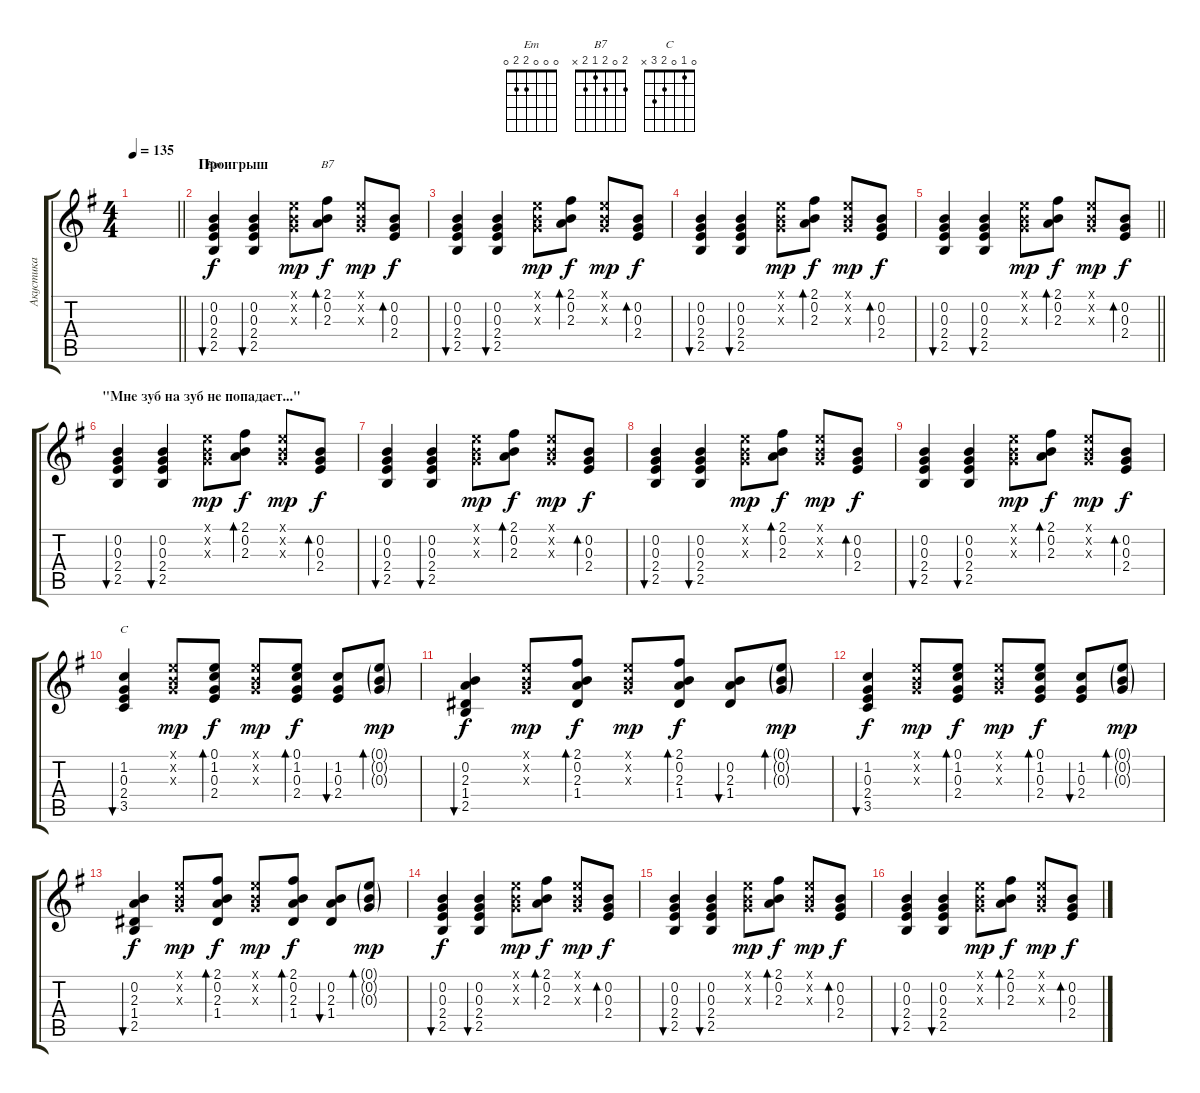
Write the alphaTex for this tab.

\track ("Акустика" "Акустика") {instrument acousticguitarsteel}
\staff {score tabs}
\tuning (E4 B3 G3 D3 A2 E2) {hide}
\chord ("Em" 0 0 0 2 2 0)
\chord ("B7" 2 0 2 1 2 x)
\chord ("C" 0 1 0 2 3 x)
\ts (4 4)
\tempo 135
\clef g2
\barLineRight lightlight
\ks eminor
|
\section ("" "Проигрыш")
(0.2 0.3 2.4 2.5).4{bu 60 ch "Em" dy f} (0.2 0.3 2.4 2.5).4{bu 30} (0.1{x} 0.2{x} 0.3{x}).8{dy mp} (2.1 0.2 2.3).8{bd 30 ch "B7" dy f} (0.1{x} 0.2{x} 0.3{x}).8{dy mp} (0.2 0.3 2.4).8{bd 30 dy f} |
(0.2 0.3 2.4 2.5).4{bu 60} (0.2 0.3 2.4 2.5).4{bu 30} (0.1{x} 0.2{x} 0.3{x}).8{dy mp} (2.1 0.2 2.3).8{bd 30 dy f} (0.1{x} 0.2{x} 0.3{x}).8{dy mp} (0.2 0.3 2.4).8{bd 30 dy f} |
(0.2 0.3 2.4 2.5).4{bu 60} (0.2 0.3 2.4 2.5).4{bu 30} (0.1{x} 0.2{x} 0.3{x}).8{dy mp} (2.1 0.2 2.3).8{bd 30 dy f} (0.1{x} 0.2{x} 0.3{x}).8{dy mp} (0.2 0.3 2.4).8{bd 30 dy f} |
\barLineRight lightlight
(0.2 0.3 2.4 2.5).4{bu 60} (0.2 0.3 2.4 2.5).4{bu 30} (0.1{x} 0.2{x} 0.3{x}).8{dy mp} (2.1 0.2 2.3).8{bd 30 dy f} (0.1{x} 0.2{x} 0.3{x}).8{dy mp} (0.2 0.3 2.4).8{bd 30 dy f} |
\section ("" "\"Мне зуб на зуб не попадает...\"")
(0.2 0.3 2.4 2.5).4{bu 60} (0.2 0.3 2.4 2.5).4{bu 30} (0.1{x} 0.2{x} 0.3{x}).8{dy mp} (2.1 0.2 2.3).8{bd 30 dy f} (0.1{x} 0.2{x} 0.3{x}).8{dy mp} (0.2 0.3 2.4).8{bd 30 dy f} |
(0.2 0.3 2.4 2.5).4{bu 60} (0.2 0.3 2.4 2.5).4{bu 30} (0.1{x} 0.2{x} 0.3{x}).8{dy mp} (2.1 0.2 2.3).8{bd 30 dy f} (0.1{x} 0.2{x} 0.3{x}).8{dy mp} (0.2 0.3 2.4).8{bd 30 dy f} |
(0.2 0.3 2.4 2.5).4{bu 60} (0.2 0.3 2.4 2.5).4{bu 30} (0.1{x} 0.2{x} 0.3{x}).8{dy mp} (2.1 0.2 2.3).8{bd 30 dy f} (0.1{x} 0.2{x} 0.3{x}).8{dy mp} (0.2 0.3 2.4).8{bd 30 dy f} |
(0.2 0.3 2.4 2.5).4{bu 60} (0.2 0.3 2.4 2.5).4{bu 30} (0.1{x} 0.2{x} 0.3{x}).8{dy mp} (2.1 0.2 2.3).8{bd 30 dy f} (0.1{x} 0.2{x} 0.3{x}).8{dy mp} (0.2 0.3 2.4).8{bd 30 dy f} |
(1.2 0.3 2.4 3.5).4{bu 30 ch "C"} (0.1{x} 0.2{x} 0.3{x}).8{dy mp} (0.1 1.2 0.3 2.4).8{bd 30 dy f} (0.1{x} 0.2{x} 0.3{x}).8{dy mp} (0.1 1.2 0.3 2.4).8{bd 30 dy f} (1.2 0.3 2.4).8{bu 30} (0.1{g} 0.2{g} 0.3{g}).8{bd 30 dy mp} |
(0.2 2.3 1.4 2.5).4{bu 30 dy f} (0.1{x} 0.2{x} 0.3{x}).8{dy mp} (2.1 0.2 2.3 1.4).8{bd 30 dy f} (0.1{x} 0.2{x} 0.3{x}).8{dy mp} (2.1 0.2 2.3 1.4).8{bd 30 dy f} (0.2 2.3 1.4).8{bu 30} (0.1{g} 0.2{g} 0.3{g}).8{bd 30 dy mp} |
(1.2 0.3 2.4 3.5).4{bu 30 dy f} (0.1{x} 0.2{x} 0.3{x}).8{dy mp} (0.1 1.2 0.3 2.4).8{bd 30 dy f} (0.1{x} 0.2{x} 0.3{x}).8{dy mp} (0.1 1.2 0.3 2.4).8{bd 30 dy f} (1.2 0.3 2.4).8{bu 30} (0.1{g} 0.2{g} 0.3{g}).8{bd 30 dy mp} |
(0.2 2.3 1.4 2.5).4{bu 30 dy f} (0.1{x} 0.2{x} 0.3{x}).8{dy mp} (2.1 0.2 2.3 1.4).8{bd 30 dy f} (0.1{x} 0.2{x} 0.3{x}).8{dy mp} (2.1 0.2 2.3 1.4).8{bd 30 dy f} (0.2 2.3 1.4).8{bu 30} (0.1{g} 0.2{g} 0.3{g}).8{bd 30 dy mp} |
(0.2 0.3 2.4 2.5).4{bu 60 dy f} (0.2 0.3 2.4 2.5).4{bu 30} (0.1{x} 0.2{x} 0.3{x}).8{dy mp} (2.1 0.2 2.3).8{bd 30 dy f} (0.1{x} 0.2{x} 0.3{x}).8{dy mp} (0.2 0.3 2.4).8{bd 30 dy f} |
(0.2 0.3 2.4 2.5).4{bu 60} (0.2 0.3 2.4 2.5).4{bu 30} (0.1{x} 0.2{x} 0.3{x}).8{dy mp} (2.1 0.2 2.3).8{bd 30 dy f} (0.1{x} 0.2{x} 0.3{x}).8{dy mp} (0.2 0.3 2.4).8{bd 30 dy f} |
(0.2 0.3 2.4 2.5).4{bu 60} (0.2 0.3 2.4 2.5).4{bu 30} (0.1{x} 0.2{x} 0.3{x}).8{dy mp} (2.1 0.2 2.3).8{bd 30 dy f} (0.1{x} 0.2{x} 0.3{x}).8{dy mp} (0.2 0.3 2.4).8{bd 30 dy f}
